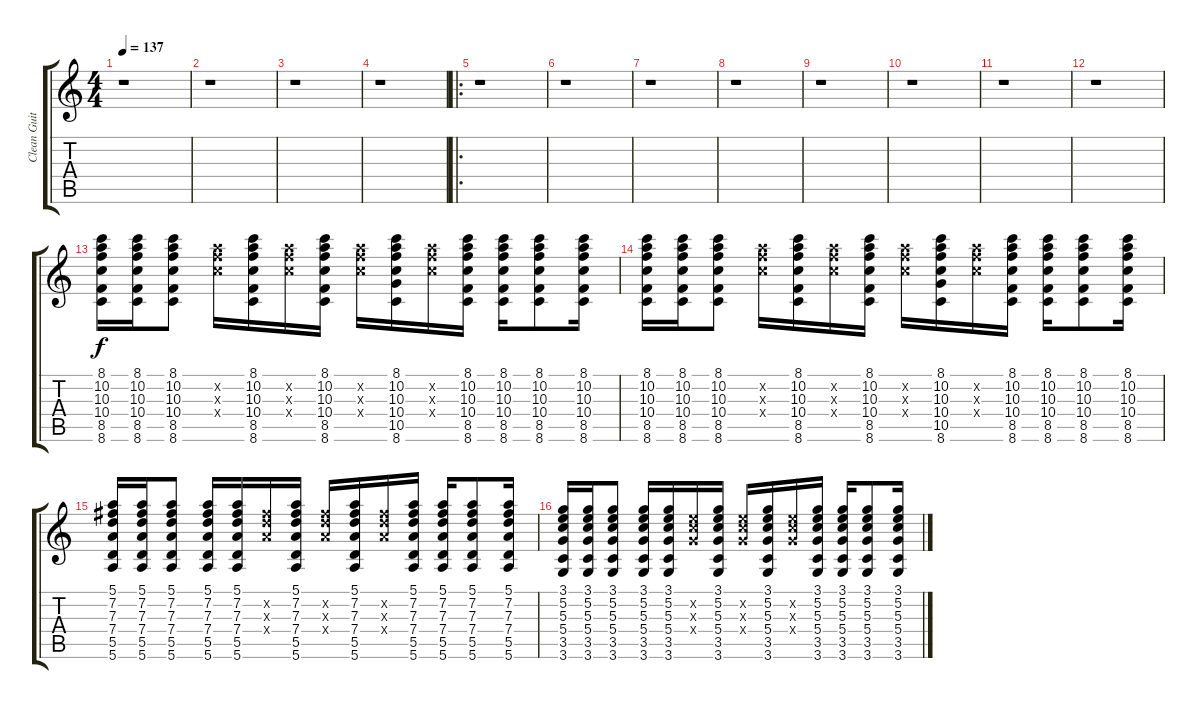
\track ("Clean Guitar" "Clean Guit") {instrument acousticguitarnylon}
\staff {score tabs}
\tuning (E4 B3 G3 D3 A2 E2) {hide}
\ts (4 4)
\tempo 137
\clef g2
\ks c
r.1{dy f instrument acousticguitarnylon} |
r.1 |
r.1 |
r.1 |
\ro
r.1 |
r.1 |
r.1 |
r.1 |
r.1 |
r.1 |
r.1 |
r.1 |
(8.1 10.2 10.3 10.4 8.5 8.6).16 (8.1 10.2 10.3 10.4 8.5 8.6).16 (8.1 10.2 10.3 10.4 8.5 8.6).8 (10.2{x} 10.3{x} 10.4{x}).16 (8.1 10.2 10.3 10.4 8.5 8.6).16 (10.2{x} 10.3{x} 10.4{x}).16 (8.1 10.2 10.3 10.4 8.5 8.6).16 (10.2{x} 10.3{x} 10.4{x}).16 (8.1 10.2 10.3 10.4 10.5 8.6).16 (10.2{x} 10.3{x} 10.4{x}).16 (8.1 10.2 10.3 10.4 8.5 8.6).16 (8.1 10.2 10.3 10.4 8.5 8.6).16 (8.1 10.2 10.3 10.4 8.5 8.6).8 (8.1 10.2 10.3 10.4 8.5 8.6).16 |
(8.1 10.2 10.3 10.4 8.5 8.6).16 (8.1 10.2 10.3 10.4 8.5 8.6).16 (8.1 10.2 10.3 10.4 8.5 8.6).8 (10.2{x} 10.3{x} 10.4{x}).16 (8.1 10.2 10.3 10.4 8.5 8.6).16 (10.2{x} 10.3{x} 10.4{x}).16 (8.1 10.2 10.3 10.4 8.5 8.6).16 (10.2{x} 10.3{x} 10.4{x}).16 (8.1 10.2 10.3 10.4 10.5 8.6).16 (10.2{x} 10.3{x} 10.4{x}).16 (8.1 10.2 10.3 10.4 8.5 8.6).16 (8.1 10.2 10.3 10.4 8.5 8.6).16 (8.1 10.2 10.3 10.4 8.5 8.6).8 (8.1 10.2 10.3 10.4 8.5 8.6).16 |
(5.1 7.2 7.3 7.4 5.5 5.6).16 (5.1 7.2 7.3 7.4 5.5 5.6).16 (5.1 7.2 7.3 7.4 5.5 5.6).8 (5.1 7.2 7.3 7.4 5.5 5.6).16 (5.1 7.2 7.3 7.4 5.5 5.6).16 (7.2{x} 7.3{x} 7.4{x}).16 (5.1 7.2 7.3 7.4 5.5 5.6).16 (7.2{x} 7.3{x} 7.4{x}).16 (5.1 7.2 7.3 7.4 5.5 5.6).16 (7.2{x} 7.3{x} 7.4{x}).16 (5.1 7.2 7.3 7.4 5.5 5.6).16 (5.1 7.2 7.3 7.4 5.5 5.6).16 (5.1 7.2 7.3 7.4 5.5 5.6).8 (5.1 7.2 7.3 7.4 5.5 5.6).16 |
(3.1 5.2 5.3 5.4 3.5 3.6).16 (3.1 5.2 5.3 5.4 3.5 3.6).16 (3.1 5.2 5.3 5.4 3.5 3.6).8 (3.1 5.2 5.3 5.4 3.5 3.6).16 (3.1 5.2 5.3 5.4 3.5 3.6).16 (5.2{x} 5.3{x} 5.4{x}).16 (3.1 5.2 5.3 5.4 3.5 3.6).16 (5.2{x} 5.3{x} 5.4{x}).16 (3.1 5.2 5.3 5.4 3.5 3.6).16 (5.2{x} 5.3{x} 5.4{x}).16 (3.1 5.2 5.3 5.4 3.5 3.6).16 (3.1 5.2 5.3 5.4 3.5 3.6).16 (3.1 5.2 5.3 5.4 3.5 3.6).8 (3.1 5.2 5.3 5.4 3.5 3.6).16
